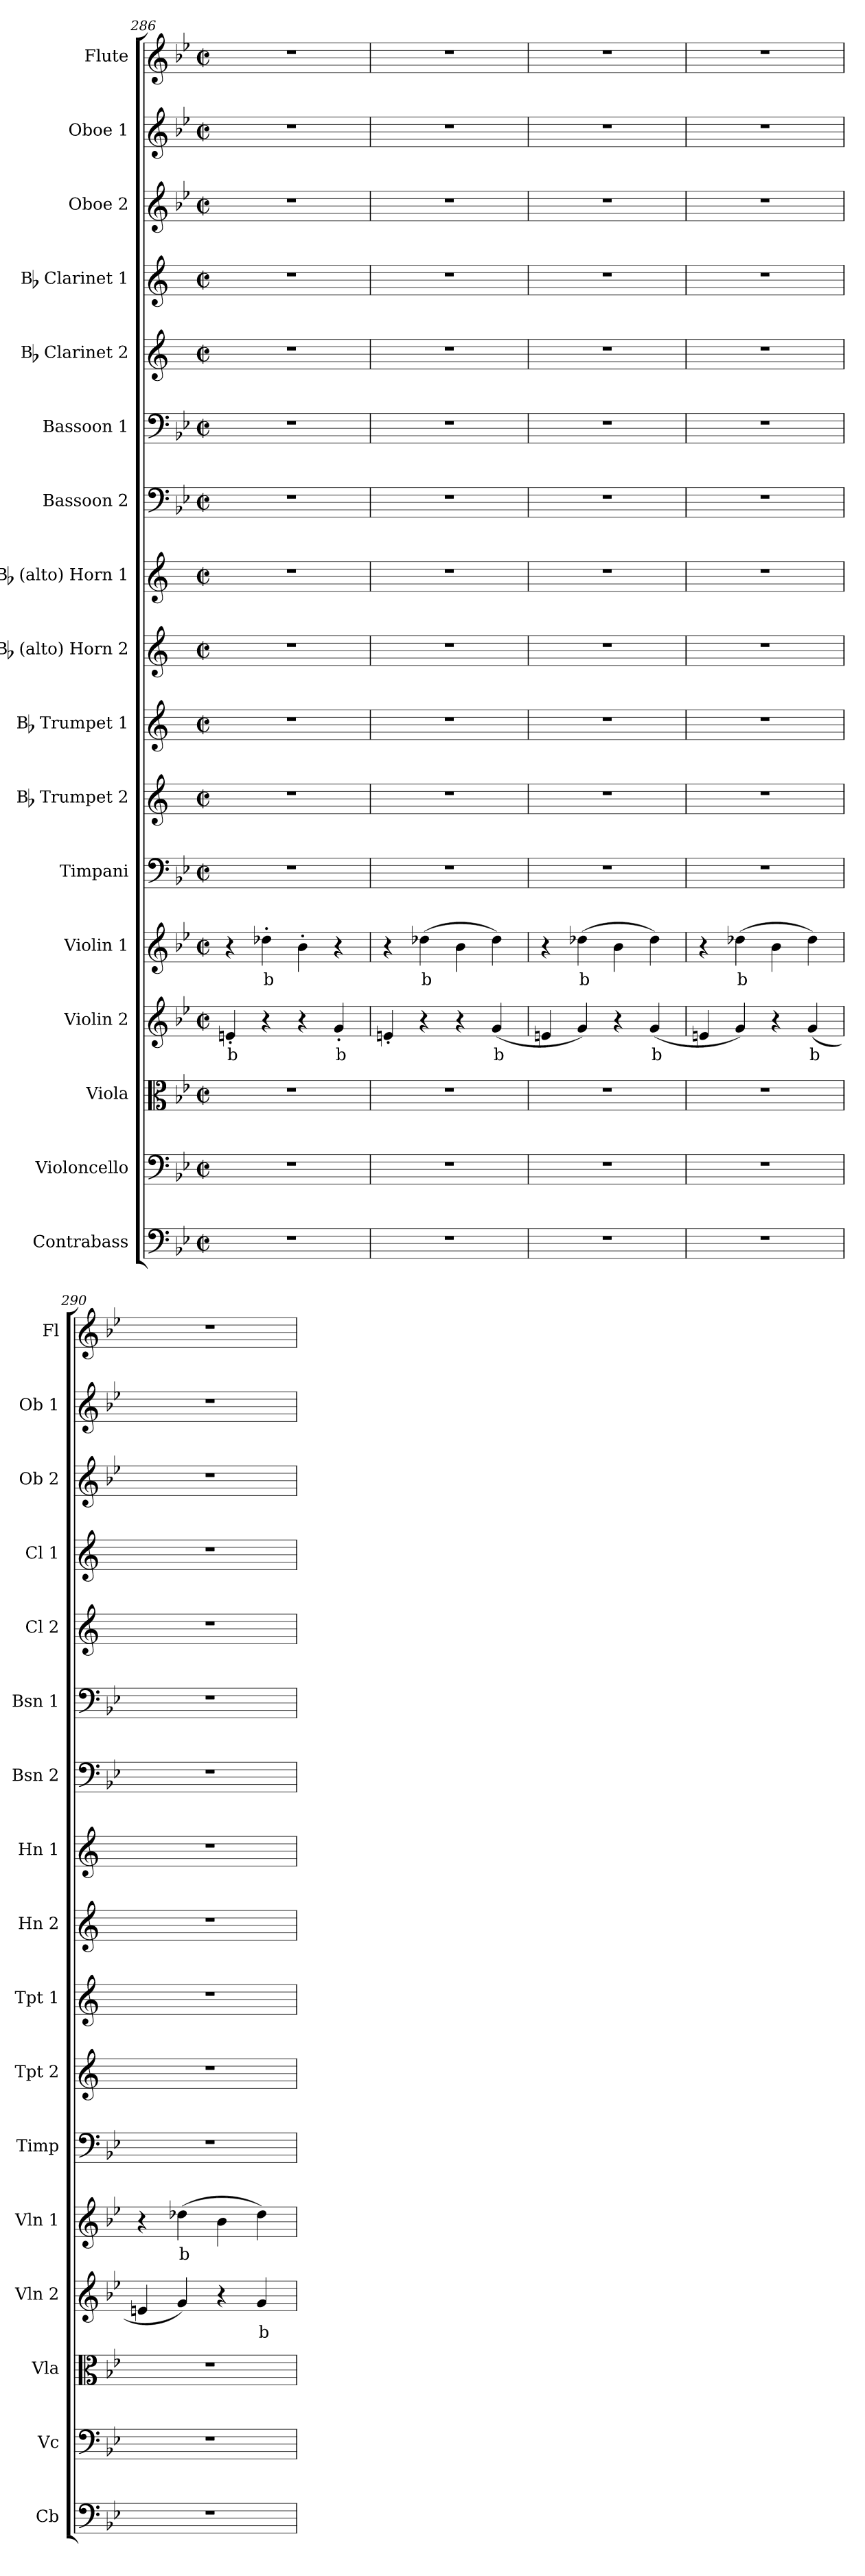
**kern	**kern	**kern	**kern	**text	**dynam	**kern	**text	**dynam	**kern	**kern	**kern	**kern	**kern	**kern	**kern	**kern	**kern	**kern	**kern	**kern
*part17	*part16	*part15	*part14	*part14	*part14	*part13	*part13	*part13	*part12	*part11	*part10	*part9	*part8	*part7	*part6	*part5	*part4	*part3	*part2	*part1
*staff17	*staff16	*staff15	*staff14	*staff14	*staff14	*staff13	*staff13	*staff13	*staff12	*staff11	*staff10	*staff9	*staff8	*staff7	*staff6	*staff5	*staff4	*staff3	*staff2	*staff1
*I"Contrabass	*I"Violoncello	*I"Viola	*I"Violin 2	*	*	*I"Violin 1	*	*	*I"Timpani	*I"Bb Trumpet 2	*I"Bb Trumpet 1	*I"Bb (alto) Horn 2	*I"Bb (alto) Horn 1	*I"Bassoon 2	*I"Bassoon 1	*I"Bb Clarinet 2	*I"Bb Clarinet 1	*I"Oboe 2	*I"Oboe 1	*I"Flute
*I'Cb	*I'Vc	*I'Vla	*I'Vln 2	*	*	*I'Vln 1	*	*	*I'Timp	*I'Tpt 2	*I'Tpt 1	*I'Hn 2	*I'Hn 1	*I'Bsn 2	*I'Bsn 1	*I'Cl 2	*I'Cl 1	*I'Ob 2	*I'Ob 1	*I'Fl
*clefF4	*clefF4	*clefC3	*clefG2	*	*	*clefG2	*	*	*clefF4	*clefG2	*clefG2	*clefG2	*clefG2	*clefF4	*clefF4	*clefG2	*clefG2	*clefG2	*clefG2	*clefG2
*ITrd7c12	*	*	*	*	*	*	*	*	*	*ITrd1c2	*ITrd1c2	*ITrd1c2	*ITrd1c2	*	*	*ITrd1c2	*ITrd1c2	*	*	*
*k[b-e-]	*k[b-e-]	*k[b-e-]	*k[b-e-]	*	*	*k[b-e-]	*	*	*k[b-e-]	*k[b-e-]	*k[b-e-]	*k[b-e-]	*k[b-e-]	*k[b-e-]	*k[b-e-]	*k[b-e-]	*k[b-e-]	*k[b-e-]	*k[b-e-]	*k[b-e-]
*M2/2	*M2/2	*M2/2	*M2/2	*	*	*M2/2	*	*	*M2/2	*M2/2	*M2/2	*M2/2	*M2/2	*M2/2	*M2/2	*M2/2	*M2/2	*M2/2	*M2/2	*M2/2
*met(c|)	*met(c|)	*met(c|)	*met(c|)	*	*	*met(c|)	*	*	*met(c|)	*met(c|)	*met(c|)	*met(c|)	*met(c|)	*met(c|)	*met(c|)	*met(c|)	*met(c|)	*met(c|)	*met(c|)	*met(c|)
=286	=286	=286	=286	=286	=286	=286	=286	=286	=286	=286	=286	=286	=286	=286	=286	=286	=286	=286	=286	=286
!	!	!	!	!LO:LY:b:color=#FF0000	!	!	!	!	!	!	!	!	!	!	!	!	!	!	!	!
1r	1r	1r	4en'/	b	.	4r	.	.	1r	1r	1r	1r	1r	1r	1r	1r	1r	1r	1r	1r
!	!	!	!	!	!	!	!LO:LY:b:color=#FF0000	!	!	!	!	!	!	!	!	!	!	!	!	!
.	.	.	4r	.	.	4dd-X'\	b	.	.	.	.	.	.	.	.	.	.	.	.	.
.	.	.	4r	.	.	4b-'\	.	.	.	.	.	.	.	.	.	.	.	.	.	.
!	!	!	!	!LO:LY:b:color=#FF0000	!	!	!	!	!	!	!	!	!	!	!	!	!	!	!	!
.	.	.	4g'/	b	.	4r	.	.	.	.	.	.	.	.	.	.	.	.	.	.
=287	=287	=287	=287	=287	=287	=287	=287	=287	=287	=287	=287	=287	=287	=287	=287	=287	=287	=287	=287	=287
1r	1r	1r	4en'/	.	.	4r	.	.	1r	1r	1r	1r	1r	1r	1r	1r	1r	1r	1r	1r
!	!	!	!	!	!LO:DY:b	!	!LO:LY:b:color=#FF0000	!	!	!	!	!	!	!	!	!	!	!	!	!
!	!	!	!	!	!LO:DY:n=1:b	!	!	!LO:DY:b	!	!	!	!	!	!	!	!	!	!	!	!
!	!	!	!	!	!	!	!	!LO:DY:n=1:b	!	!	!	!	!	!	!	!	!	!	!	!
.	.	.	4r	.	other-dynamics pp	(4dd-X\	b	other-dynamics pp	.	.	.	.	.	.	.	.	.	.	.	.
.	.	.	4r	.	.	4b-\	.	.	.	.	.	.	.	.	.	.	.	.	.	.
!	!	!	!	!LO:LY:b:color=#FF0000	!	!	!	!	!	!	!	!	!	!	!	!	!	!	!	!
.	.	.	(4g/	b	.	4dd-\)	.	.	.	.	.	.	.	.	.	.	.	.	.	.
=288	=288	=288	=288	=288	=288	=288	=288	=288	=288	=288	=288	=288	=288	=288	=288	=288	=288	=288	=288	=288
1r	1r	1r	4en/	.	.	4r	.	.	1r	1r	1r	1r	1r	1r	1r	1r	1r	1r	1r	1r
!	!	!	!	!	!	!	!LO:LY:b:color=#FF0000	!	!	!	!	!	!	!	!	!	!	!	!	!
.	.	.	4g/)	.	.	(4dd-X\	b	.	.	.	.	.	.	.	.	.	.	.	.	.
.	.	.	4r	.	.	4b-\	.	.	.	.	.	.	.	.	.	.	.	.	.	.
!	!	!	!	!LO:LY:b:color=#FF0000	!	!	!	!	!	!	!	!	!	!	!	!	!	!	!	!
.	.	.	(4g/	b	.	4dd-\)	.	.	.	.	.	.	.	.	.	.	.	.	.	.
!!LO:PB:g=z
=289	=289	=289	=289	=289	=289	=289	=289	=289	=289	=289	=289	=289	=289	=289	=289	=289	=289	=289	=289	=289
1r	1r	1r	4en/	.	.	4r	.	.	1r	1r	1r	1r	1r	1r	1r	1r	1r	1r	1r	1r
!	!	!	!	!	!	!	!LO:LY:b:color=#FF0000	!	!	!	!	!	!	!	!	!	!	!	!	!
.	.	.	4g/)	.	.	(4dd-X\	b	.	.	.	.	.	.	.	.	.	.	.	.	.
.	.	.	4r	.	.	4b-\	.	.	.	.	.	.	.	.	.	.	.	.	.	.
!	!	!	!	!LO:LY:b:color=#FF0000	!	!	!	!	!	!	!	!	!	!	!	!	!	!	!	!
.	.	.	(4g/	b	.	4dd-\)	.	.	.	.	.	.	.	.	.	.	.	.	.	.
=290	=290	=290	=290	=290	=290	=290	=290	=290	=290	=290	=290	=290	=290	=290	=290	=290	=290	=290	=290	=290
1r	1r	1r	4en/	.	.	4r	.	.	1r	1r	1r	1r	1r	1r	1r	1r	1r	1r	1r	1r
!	!	!	!	!	!	!	!LO:LY:b:color=#FF0000	!	!	!	!	!	!	!	!	!	!	!	!	!
.	.	.	4g/)	.	.	(4dd-X\	b	.	.	.	.	.	.	.	.	.	.	.	.	.
.	.	.	4r	.	.	4b-\	.	.	.	.	.	.	.	.	.	.	.	.	.	.
!	!	!	!	!LO:LY:b:color=#FF0000	!	!	!	!	!	!	!	!	!	!	!	!	!	!	!	!
.	.	.	4g/	b	.	4dd-\)	.	.	.	.	.	.	.	.	.	.	.	.	.	.
=	=	=	=	=	=	=	=	=	=	=	=	=	=	=	=	=	=	=	=	=
*-	*-	*-	*-	*-	*-	*-	*-	*-	*-	*-	*-	*-	*-	*-	*-	*-	*-	*-	*-	*-
